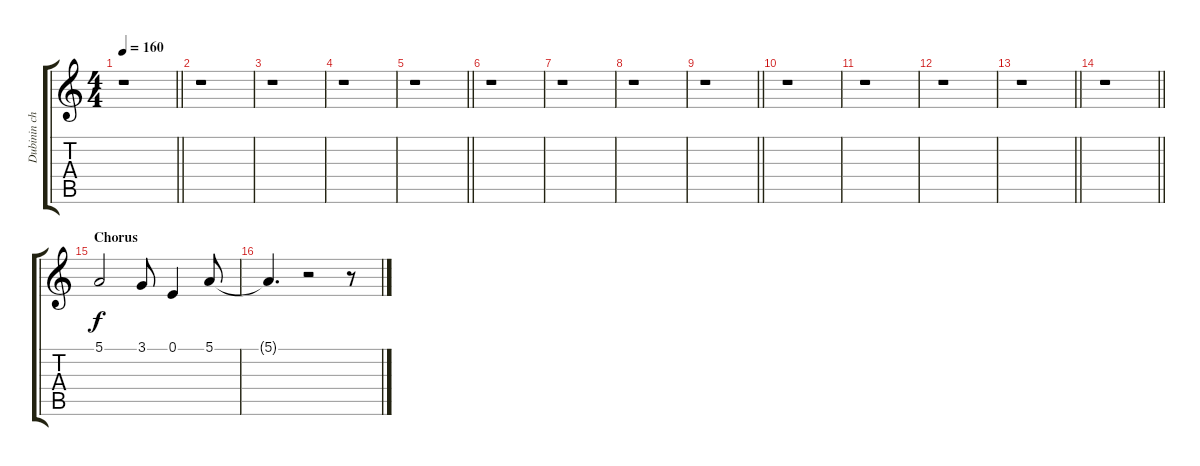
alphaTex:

\track ("Dubinin chant" "Dubinin ch") {instrument musicbox}
\staff {score tabs}
\tuning (E4 B3 G3 D3 A2 E2) {hide}
\ts (4 4)
\tempo 160
\clef g2
\barLineRight lightlight
\ks c
r.1{dy f} |
r.1 |
r.1 |
r.1 |
\barLineRight lightlight
r.1 |
r.1 |
r.1 |
r.1 |
\barLineRight lightlight
r.1 |
r.1 |
r.1 |
r.1 |
\barLineRight lightlight
r.1 |
\barLineRight lightlight
r.1 |
\section ("" "Chorus")
5.1.2 3.1.8 0.1.4 5.1.8 |
5.1{t}.4{d} r.2 r.8
